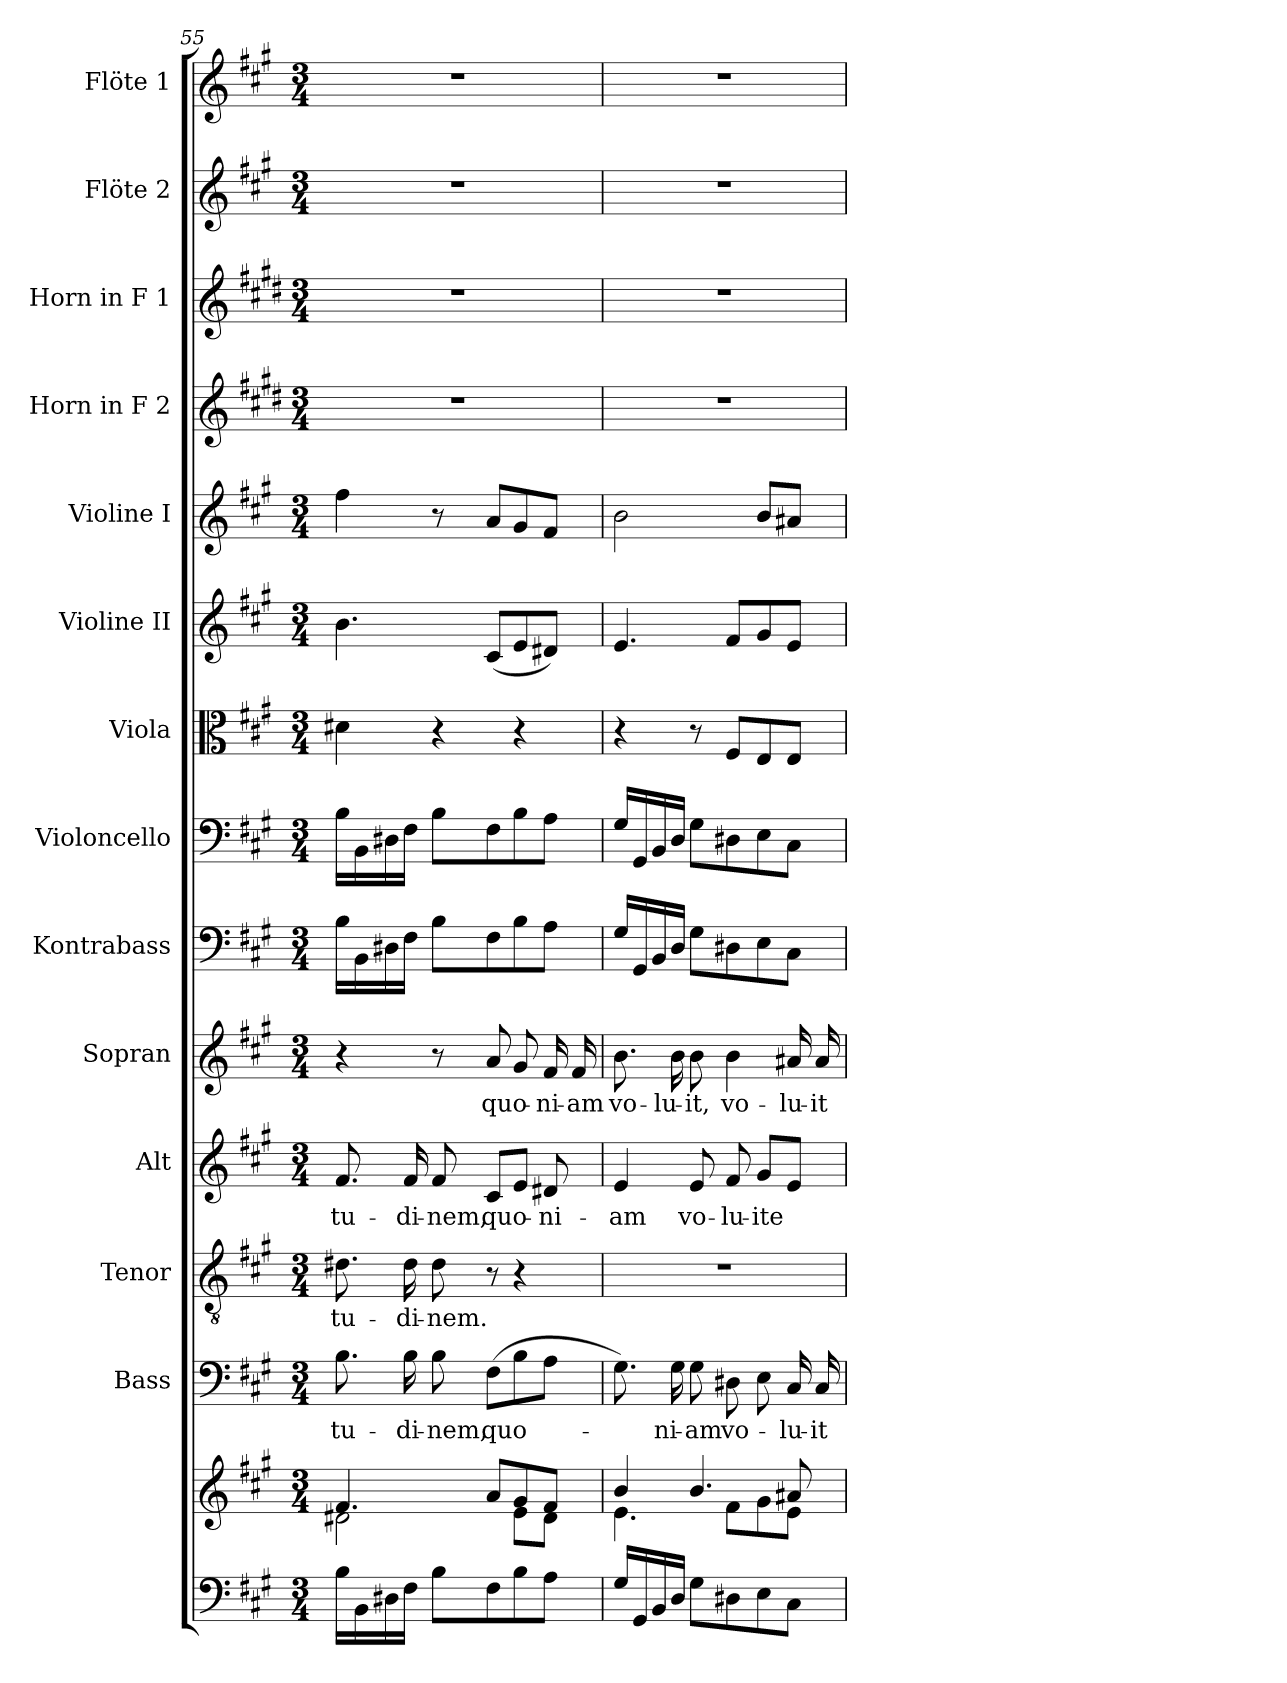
**kern	**kern	**kern	**text	**kern	**text	**kern	**text	**kern	**text	**kern	**kern	**kern	**kern	**kern	**kern	**kern	**kern	**kern
*part14	*part14	*part13	*part13	*part12	*part12	*part11	*part11	*part10	*part10	*part9	*part8	*part7	*part6	*part5	*part4	*part3	*part2	*part1
*staff15	*staff14	*staff13	*staff13	*staff12	*staff12	*staff11	*staff11	*staff10	*staff10	*staff9	*staff8	*staff7	*staff6	*staff5	*staff4	*staff3	*staff2	*staff1
*	*	*I"Bass	*	*I"Tenor	*	*I"Alt	*	*I"Sopran	*	*I"Kontrabass	*I"Violoncello	*I"Viola	*I"Violine II	*I"Violine I	*I"Horn in F 2	*I"Horn in F 1	*I"Flöte 2	*I"Flöte 1
*	*	*I'B.	*	*I'T.	*	*I'A.	*	*I'S.	*	*I'Kb.	*I'Vc.	*I'Vla.	*I'Vl. II	*I'Vl. I	*	*	*I'Fl. 2	*I'Fl. 1
*clefF4	*clefG2	*clefF4	*	*clefGv2	*	*clefG2	*	*clefG2	*	*clefF4	*clefF4	*clefC3	*clefG2	*clefG2	*clefG2	*clefG2	*clefG2	*clefG2
*	*	*	*	*	*	*	*	*	*	*ITrd7c12	*	*	*	*	*ITrd4c7	*ITrd4c7	*	*
*k[f#c#g#]	*k[f#c#g#]	*k[f#c#g#]	*	*k[f#c#g#]	*	*k[f#c#g#]	*	*k[f#c#g#]	*	*k[f#c#g#]	*k[f#c#g#]	*k[f#c#g#]	*k[f#c#g#]	*k[f#c#g#]	*k[f#c#g#]	*k[f#c#g#]	*k[f#c#g#]	*k[f#c#g#]
*A:	*A:	*A:	*	*A:	*	*A:	*	*A:	*	*A:	*A:	*A:	*A:	*A:	*A:	*A:	*A:	*A:
*M3/4	*M3/4	*M3/4	*	*M3/4	*	*M3/4	*	*M3/4	*	*M3/4	*M3/4	*M3/4	*M3/4	*M3/4	*M3/4	*M3/4	*M3/4	*M3/4
=55	=55	=55	=55	=55	=55	=55	=55	=55	=55	=55	=55	=55	=55	=55	=55	=55	=55	=55
*	*^	*	*	*	*	*	*	*	*	*	*	*	*	*	*	*	*	*
!	!	!	!	!LO:LY:b	!	!LO:LY:b	!	!LO:LY:b	!	!	!	!	!	!	!	!	!	!	!
16B\LL	4.f#/	2d#X\	8.B\	-tu-	8.d#X\	-tu-	8.f#/	-tu-	4r	.	16BB\LL	16B\LL	4d#X\	4.b\	4ff#\	2.r	2.r	2.r	2.r
16BB\	.	.	.	.	.	.	.	.	.	.	16BBB\	16BB\	.	.	.	.	.	.	.
16D#X\	.	.	.	.	.	.	.	.	.	.	16DD#X\	16D#X\	.	.	.	.	.	.	.
!	!	!	!	!LO:LY:b	!	!LO:LY:b	!	!LO:LY:b	!	!	!	!	!	!	!	!	!	!	!
16F#\JJ	.	.	16B\	-di-	16d#\	-di-	16f#/	-di-	.	.	16FF#\JJ	16F#\JJ	.	.	.	.	.	.	.
!	!	!	!	!LO:LY:b	!	!LO:LY:b	!	!LO:LY:b	!	!	!	!	!	!	!	!	!	!	!
8B\L	.	.	8B\	-nem,	8d#\	-nem.	8f#/	-nem,	8r	.	8BB\L	8B\L	4r	.	8r	.	.	.	.
!	!	!	!	!LO:LY:b	!	!	!	!LO:LY:b	!	!LO:LY:b	!	!	!	!	!	!	!	!	!
8F#\	8a/L	.	(>8F#\L	quo-	8r	.	8c#/L	quo-	8a/	quo-	8FF#\	8F#\	.	(<8c#/L	8a/L	.	.	.	.
8B\	8g#/	8e\L	8B\	.	4r	.	8e/J	.	8g#/	.	8BB\	8B\	4r	8e/	8g#/	.	.	.	.
!	!	!	!	!	!	!	!	!LO:LY:b	!	!LO:LY:b	!	!	!	!	!	!	!	!	!
8A\J	8f#/J	8d#\J	8A\J	.	.	.	8d#X/	-ni-	16f#/	-ni-	8AA\J	8A\J	.	8d#X/J)	8f#/J	.	.	.	.
!	!	!	!	!	!	!	!	!	!	!LO:LY:b	!	!	!	!	!	!	!	!	!
.	.	.	.	.	.	.	.	.	16f#/	-am	.	.	.	.	.	.	.	.	.
=56	=56	=56	=56	=56	=56	=56	=56	=56	=56	=56	=56	=56	=56	=56	=56	=56	=56	=56	=56
!	!	!	!	!	!	!	!	!LO:LY:b	!	!LO:LY:b	!	!	!	!	!	!	!	!	!
16G#/LL	4b/	4.e\	8.G#\)	.	2.r	.	4e/	-am	8.b\	vo-	16GG#/LL	16G#/LL	4r	4.e/	2b\	2.r	2.r	2.r	2.r
16GG#/	.	.	.	.	.	.	.	.	.	.	16GGG#/	16GG#/	.	.	.	.	.	.	.
16BB/	.	.	.	.	.	.	.	.	.	.	16BBB/	16BB/	.	.	.	.	.	.	.
!	!	!	!	!LO:LY:b	!	!	!	!	!	!LO:LY:b	!	!	!	!	!	!	!	!	!
16D/JJ	.	.	16G#\	-ni-	.	.	.	.	16b\	-lu-	16DD/JJ	16D/JJ	.	.	.	.	.	.	.
!	!	!	!	!LO:LY:b	!	!	!	!LO:LY:b	!	!LO:LY:b	!	!	!	!	!	!	!	!	!
8G#\L	4.b/	.	8G#\	-am	.	.	8e/	vo-	8b\	-it,	8GG#\L	8G#\L	8r	.	.	.	.	.	.
!	!	!	!	!LO:LY:b	!	!	!	!LO:LY:b	!	!LO:LY:b	!	!	!	!	!	!	!	!	!
8D#X\	.	8f#\L	8D#X\	vo-	.	.	8f#/	-lu-	4b\	vo-	8DD#X\	8D#X\	8F#/L	8f#/L	.	.	.	.	.
!	!	!	!	!	!	!	!	!LO:LY:b	!	!	!	!	!	!	!	!	!	!	!
8E\	.	8g#\	8E\	.	.	.	8g#/L	-ite	.	.	8EE\	8E\	8E/	8g#/	8b/L	.	.	.	.
!	!	!	!	!LO:LY:b	!	!	!	!	!	!LO:LY:b	!	!	!	!	!	!	!	!	!
8C#\J	8a#X/	8e\J	16C#/	-lu-	.	.	8e/J	.	16a#X/	-lu-	8CC#\J	8C#\J	8E/J	8e/J	8a#X/J	.	.	.	.
!	!	!	!	!LO:LY:b	!	!	!	!	!	!LO:LY:b	!	!	!	!	!	!	!	!	!
.	.	.	16C#/	-it	.	.	.	.	16a#/	-it	.	.	.	.	.	.	.	.	.
*	*v	*v	*	*	*	*	*	*	*	*	*	*	*	*	*	*	*	*	*
=	=	=	=	=	=	=	=	=	=	=	=	=	=	=	=	=	=	=
*-	*-	*-	*-	*-	*-	*-	*-	*-	*-	*-	*-	*-	*-	*-	*-	*-	*-	*-
